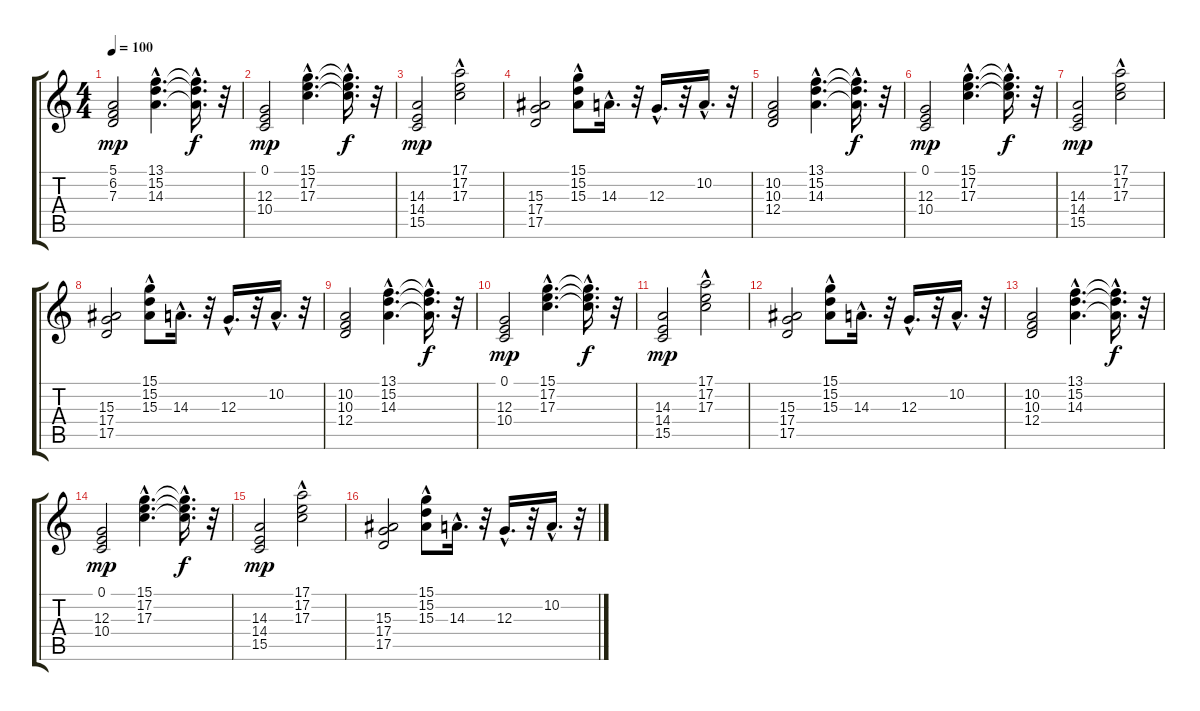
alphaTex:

\track "" {instrument acousticgrandpiano}
\staff {score tabs}
\tuning (E4 B3 G3 D3 A2 E2) {hide}
\ts (4 4)
\tempo 100
\clef g2
\ks c
(5.1 6.2 7.3).2{dy mp} (13.1{hac} 15.2{hac} 14.3{hac}).4{d} (13.1{hac t} 15.2{hac t} 14.3{hac t}).16{d dy f} r.32 |
(0.1 12.3 10.4).2{dy mp} (15.1{hac} 17.2{hac} 17.3{hac}).4{d} (15.1{hac t} 17.2{hac t} 17.3{hac t}).16{d dy f} r.32 |
(14.3 14.4 15.5).2{dy mp} (17.1{hac} 17.2{hac} 17.3).2 |
(15.3 17.4 17.5).2 (15.1{hac} 15.2{hac} 15.3{hac}).8 14.3{hac}.16{d} r.32 12.3{hac}.16{d} r.32 10.2{hac}.16{d} r.32 |
(10.2 10.3 12.4).2 (13.1{hac} 15.2{hac} 14.3{hac}).4{d} (13.1{hac t} 15.2{hac t} 14.3{hac t}).16{d dy f} r.32 |
(0.1 12.3 10.4).2{dy mp} (15.1{hac} 17.2{hac} 17.3{hac}).4{d} (15.1{hac t} 17.2{hac t} 17.3{hac t}).16{d dy f} r.32 |
(14.3 14.4 15.5).2{dy mp} (17.1{hac} 17.2{hac} 17.3).2 |
(15.3 17.4 17.5).2 (15.1{hac} 15.2{hac} 15.3{hac}).8 14.3{hac}.16{d} r.32 12.3{hac}.16{d} r.32 10.2{hac}.16{d} r.32 |
(10.2 10.3 12.4).2 (13.1{hac} 15.2{hac} 14.3{hac}).4{d} (13.1{hac t} 15.2{hac t} 14.3{hac t}).16{d dy f} r.32 |
(0.1 12.3 10.4).2{dy mp} (15.1{hac} 17.2{hac} 17.3{hac}).4{d} (15.1{hac t} 17.2{hac t} 17.3{hac t}).16{d dy f} r.32 |
(14.3 14.4 15.5).2{dy mp} (17.1{hac} 17.2{hac} 17.3).2 |
(15.3 17.4 17.5).2 (15.1{hac} 15.2{hac} 15.3{hac}).8 14.3{hac}.16{d} r.32 12.3{hac}.16{d} r.32 10.2{hac}.16{d} r.32 |
(10.2 10.3 12.4).2 (13.1{hac} 15.2{hac} 14.3{hac}).4{d} (13.1{hac t} 15.2{hac t} 14.3{hac t}).16{d dy f} r.32 |
(0.1 12.3 10.4).2{dy mp} (15.1{hac} 17.2{hac} 17.3{hac}).4{d} (15.1{hac t} 17.2{hac t} 17.3{hac t}).16{d dy f} r.32 |
(14.3 14.4 15.5).2{dy mp} (17.1{hac} 17.2{hac} 17.3).2 |
(15.3 17.4 17.5).2 (15.1{hac} 15.2{hac} 15.3{hac}).8 14.3{hac}.16{d} r.32 12.3{hac}.16{d} r.32 10.2{hac}.16{d} r.32
